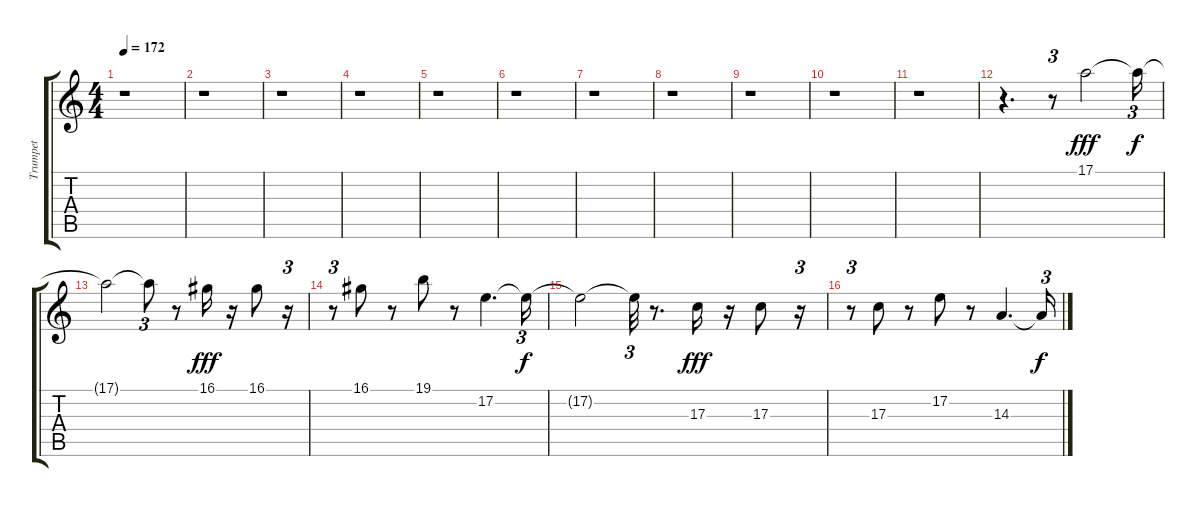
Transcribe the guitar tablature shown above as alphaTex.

\track ("Trumpet" "Trumpet") {instrument trumpet}
\staff {score tabs}
\tuning (E4 B3 G3 D3 A2 E2) {hide}
\ts (4 4)
\tempo 172
\clef g2
\ks c
r.1{dy fff} |
r.1 |
r.1 |
r.1 |
r.1 |
r.1 |
r.1 |
r.1 |
r.1 |
r.1 |
r.1 |
r.4{d} r.8{tu (3 2)} 17.1.2 17.1{t}.16{tu (3 2) dy f} |
17.1{t}.2 17.1{t}.8{tu (3 2)} r.8 16.1.16{dy fff} r.16 16.1.8 r.16{tu (3 2)} |
r.8{tu (3 2)} 16.1.8 r.8 19.1.8 r.8 17.2.4{d} 17.2{t}.16{tu (3 2) dy f} |
17.2{t}.2 17.2{t}.32{tu (3 2)} r.8{d} 17.3.16{dy fff} r.16 17.3.8 r.16{tu (3 2)} |
r.8{tu (3 2)} 17.3.8 r.8 17.2.8 r.8 14.3.4{d} 14.3{t}.16{tu (3 2) dy f}
